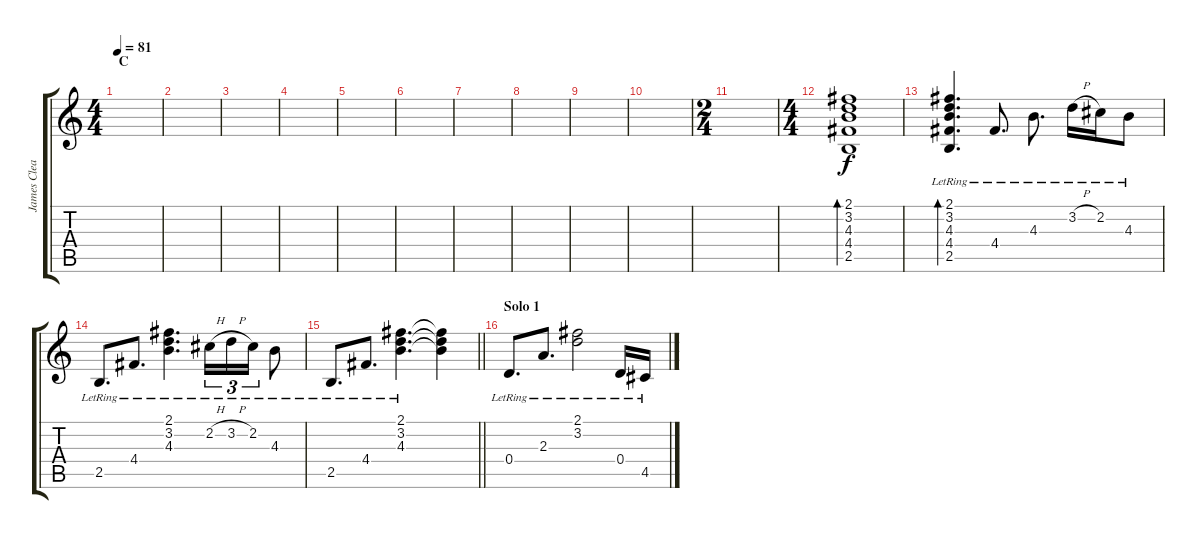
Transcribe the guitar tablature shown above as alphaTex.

\track ("James Clean" "James Clea") {instrument electricguitarclean}
\staff {score tabs}
\tuning (E4 B3 G3 D3 A2 E2) {hide}
\ts (4 4)
\section ("" "C")
\tempo 81
\clef g2
\ks c
|
|
|
|
|
|
|
|
|
|
\ts (2 4)
|
\ts (4 4)
(2.1 3.2 4.3 4.4 2.5).1{bd 60} |
(2.1{lr} 3.2{lr} 4.3{lr} 4.4{lr} 2.5).4{d bd 60} 4.4{lr}.8{d} 4.3{lr}.8{d} 3.2{h lr}.16 2.2{lr}.16 4.3{lr}.8 |
2.5{lr}.8{d} 4.4{lr}.8{d} (2.1{lr} 3.2{lr} 4.3{lr}).4{d} 2.2{h lr}.16{tu (3 2)} 3.2{h lr}.16{tu (3 2)} 2.2{lr}.16{tu (3 2)} 4.3{lr}.8 |
\barLineRight lightlight
2.5{lr}.8{d} 4.4{lr}.8{d} (2.1{lr} 3.2{lr} 4.3{lr}).4{d} (2.1{t} 3.2{t} 4.3{t}).4 |
\section ("" "Solo 1")
0.4{lr}.8{d} 2.3{lr}.8{d} (2.1{lr} 3.2{lr}).2 0.4{lr}.16 4.5{lr}.16
